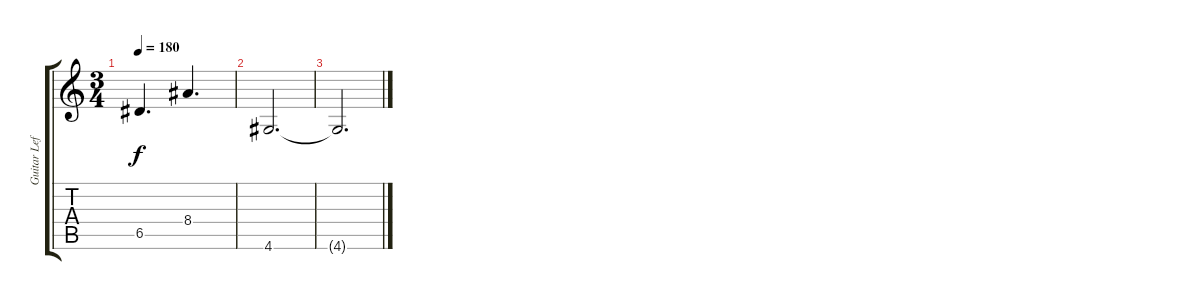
\track ("Guitar Left" "Guitar Lef") {instrument acousticguitarnylon}
\staff {score tabs}
\tuning (E4 B3 G3 D3 A2 E2) {hide}
\ts (3 4)
\tempo 180
\clef g2
\ks c
6.5.4{d dy f} 8.4.4{d} |
4.6.2{d} |
4.6{t}.2{d}
